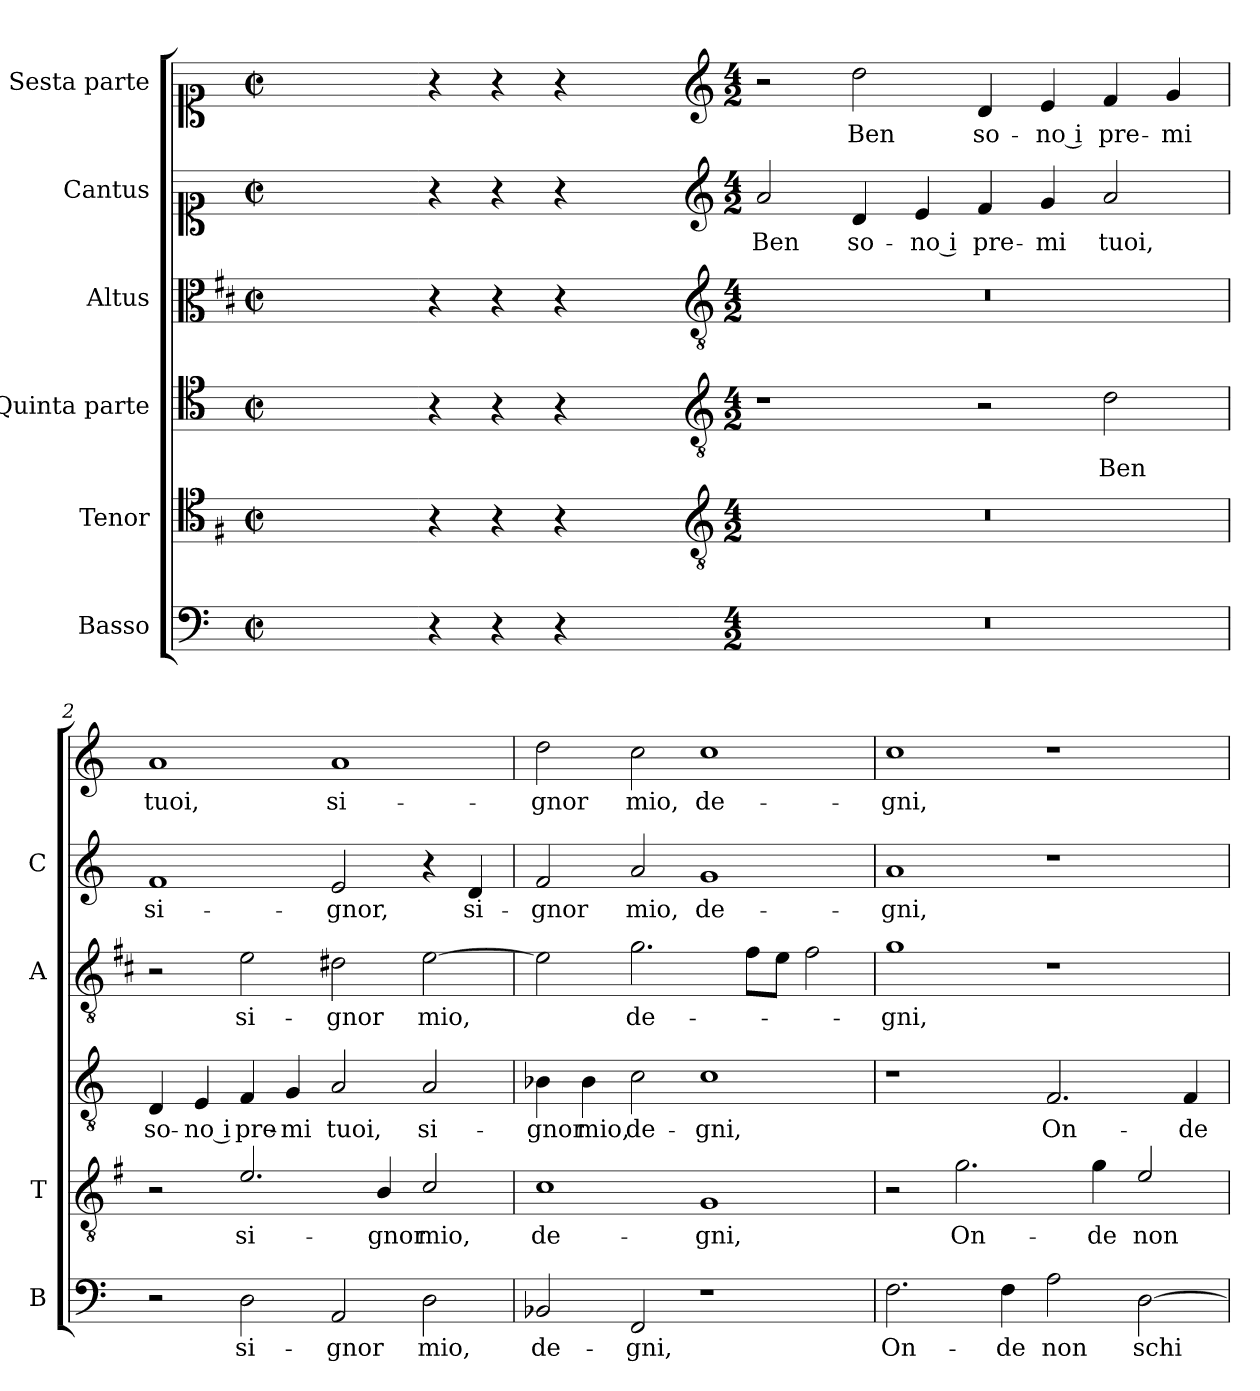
**kern	**text	**kern	**text	**kern	**text	**kern	**text	**kern	**text	**kern	**text
*part6	*part6	*part5	*part5	*part4	*part4	*part3	*part3	*part2	*part2	*part1	*part1
*staff6	*staff6	*staff5	*staff5	*staff4	*staff4	*staff3	*staff3	*staff2	*staff2	*staff1	*staff1
*I"Basso	*	*I"Tenor	*	*I"Quinta parte	*	*I"Altus	*	*I"Cantus	*	*I"Sesta parte	*
*I'B	*	*I'T	*	*	*	*I'A	*	*I'C	*	*	*
*clefF4	*	*clefC4	*	*clefC4	*	*clefC3	*	*clefC1	*	*clefC1	*
*	*	*ITrd4c7	*	*	*	*ITrd1c2	*	*	*	*	*
*k[]	*	*k[]	*	*k[]	*	*k[]	*	*k[]	*	*k[]	*
*C:	*	*C:	*	*C:	*	*C:	*	*C:	*	*C:	*
*M2/2	*	*M2/2	*	*M2/2	*	*M2/2	*	*M2/2	*	*M2/2	*
*met(c|)	*	*met(c|)	*	*met(c|)	*	*met(c|)	*	*met(c|)	*	*met(c|)	*
=	=	=	=	=	=	=	=	=	=	=	=
1ryy	.	1ryy	.	1ryy	.	1ryy	.	1ryy	.	1ryy	.
=1X-	=1X-	=1X-	=1X-	=1X-	=1X-	=1X-	=1X-	=1X-	=1X-	=1X-	=1X-
4r	.	4r	.	4r	.	4r	.	4r	.	4r	.
4r	.	4r	.	4r	.	4r	.	4r	.	4r	.
4r	.	4r	.	4r	.	4r	.	4r	.	4r	.
4ryy	.	4ryy	.	4ryy	.	4ryy	.	4ryy	.	4ryy	.
=1-	=1-	=1-	=1-	=1-	=1-	=1-	=1-	=1-	=1-	=1-	=1-
*	*	*clefGv2	*	*clefGv2	*	*clefGv2	*	*clefG2	*	*clefG2	*
*M4/2	*	*M4/2	*	*M4/2	*	*M4/2	*	*M4/2	*	*M4/2	*
!	!	!	!	!	!	!	!	!	!LO:LY:b	!	!
0r	.	0r	.	1r	.	0r	.	2a/	Ben	2r	.
!	!	!	!	!	!	!	!	!	!LO:LY:b	!	!LO:LY:b
.	.	.	.	.	.	.	.	4d/	so-	2dd\	Ben
!	!	!	!	!	!	!	!	!	!LO:LY:b	!	!
.	.	.	.	.	.	.	.	4e/	-no i	.	.
!	!	!	!	!	!	!	!	!	!LO:LY:b	!	!LO:LY:b
.	.	.	.	2r	.	.	.	4f/	pre-	4d/	so-
!	!	!	!	!	!	!	!	!	!LO:LY:b	!	!LO:LY:b
.	.	.	.	.	.	.	.	4g/	-mi	4e/	-no i
!	!	!	!	!	!LO:LY:b	!	!	!	!LO:LY:b	!	!LO:LY:b
.	.	.	.	2d\	Ben	.	.	2a/	tuoi,	4f/	pre-
!	!	!	!	!	!	!	!	!	!	!	!LO:LY:b
.	.	.	.	.	.	.	.	.	.	4g/	-mi
=2	=2	=2	=2	=2	=2	=2	=2	=2	=2	=2	=2
!	!	!	!	!	!LO:LY:b	!	!	!	!LO:LY:b	!	!LO:LY:b
2r	.	2r	.	4D/	so-	2r	.	1f	si-	1a	tuoi,
!	!	!	!	!	!LO:LY:b	!	!	!	!	!	!
.	.	.	.	4E/	-no i	.	.	.	.	.	.
!	!LO:LY:b	!	!LO:LY:b	!	!LO:LY:b	!	!LO:LY:b	!	!	!	!
2D\	si-	2.A/	si-	4F/	pre-	2d\	si-	.	.	.	.
!	!	!	!	!	!LO:LY:b	!	!	!	!	!	!
.	.	.	.	4G/	-mi	.	.	.	.	.	.
!	!LO:LY:b	!	!	!	!LO:LY:b	!	!LO:LY:b	!	!LO:LY:b	!	!LO:LY:b
2AA/	-gnor	.	.	2A/	tuoi,	2c#X\	-gnor	2e/	-gnor,	1a	si-
!	!	!	!LO:LY:b	!	!	!	!	!	!	!	!
.	.	4E/	-gnor	.	.	.	.	.	.	.	.
!	!LO:LY:b	!	!LO:LY:b	!	!LO:LY:b	!	!LO:LY:b	!	!	!	!
2D\	mio,	2F/	mio,	2A/	si-	[2d\	mio,	4r	.	.	.
!	!	!	!	!	!	!	!	!	!LO:LY:b	!	!
.	.	.	.	.	.	.	.	4d/	si-	.	.
=3	=3	=3	=3	=3	=3	=3	=3	=3	=3	=3	=3
!	!LO:LY:b	!	!LO:LY:b	!	!LO:LY:b	!	!	!	!LO:LY:b	!	!LO:LY:b
2BB-X/	de-	1F	de-	4B-X\	-gnor	2d\]	.	2f/	-gnor	2dd\	-gnor
!	!	!	!	!	!LO:LY:b	!	!	!	!	!	!
.	.	.	.	4B-\	mio,	.	.	.	.	.	.
!	!LO:LY:b	!	!	!	!LO:LY:b	!	!LO:LY:b	!	!LO:LY:b	!	!LO:LY:b
2FF/	-gni,	.	.	2c\	de-	2.f\	de-	2a/	mio,	2cc\	mio,
!	!	!	!LO:LY:b	!	!LO:LY:b	!	!	!	!LO:LY:b	!	!LO:LY:b
1r	.	1C	-gni,	1c	-gni,	.	.	1g	de-	1cc	de-
.	.	.	.	.	.	8e\L	.	.	.	.	.
.	.	.	.	.	.	8d\J	.	.	.	.	.
.	.	.	.	.	.	2e\	.	.	.	.	.
=4	=4	=4	=4	=4	=4	=4	=4	=4	=4	=4	=4
!	!LO:LY:b	!	!	!	!	!	!LO:LY:b	!	!LO:LY:b	!	!LO:LY:b
2.F\	On-	2r	.	1r	.	1f	-gni,	1a	-gni,	1cc	-gni,
!	!	!	!LO:LY:b	!	!	!	!	!	!	!	!
.	.	2.c\	On-	.	.	.	.	.	.	.	.
!	!LO:LY:b	!	!	!	!	!	!	!	!	!	!
4F\	-de	.	.	.	.	.	.	.	.	.	.
!	!LO:LY:b	!	!	!	!LO:LY:b	!	!	!	!	!	!
2A\	non	.	.	2.F/	On-	1r	.	1r	.	1r	.
!	!	!	!LO:LY:b	!	!	!	!	!	!	!	!
.	.	4c\	-de	.	.	.	.	.	.	.	.
!	!LO:LY:b	!	!LO:LY:b	!	!	!	!	!	!	!	!
[2D\	schi-	2A/	non	.	.	.	.	.	.	.	.
!	!	!	!	!	!LO:LY:b	!	!	!	!	!	!
.	.	.	.	4F/	-de	.	.	.	.	.	.
=	=	=	=	=	=	=	=	=	=	=	=
*-	*-	*-	*-	*-	*-	*-	*-	*-	*-	*-	*-
